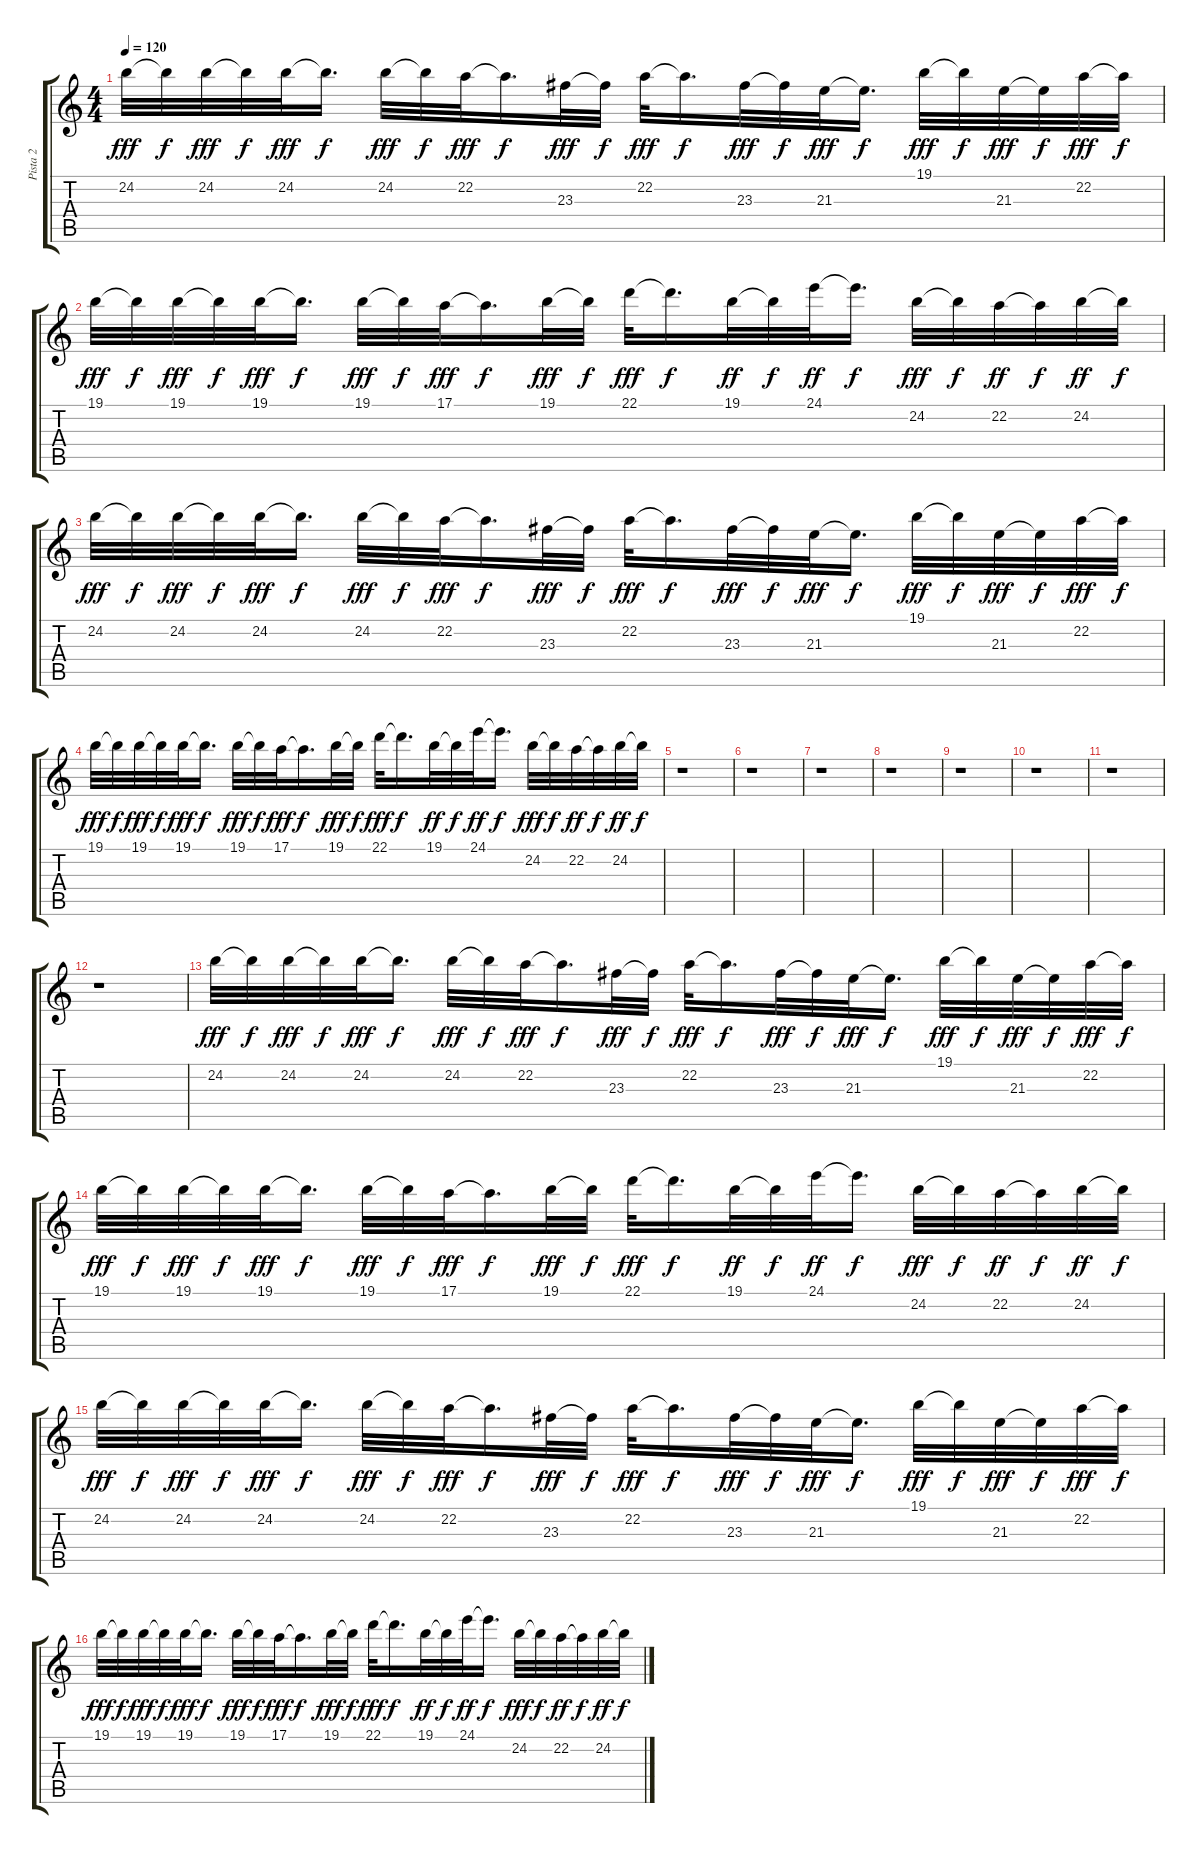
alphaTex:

\track ("Pista 2" "Pista 2") {instrument lead8bassandlead}
\staff {score tabs}
\tuning (E4 B3 G3 D3 A2 E2) {hide}
\ts (4 4)
\tempo 120
\clef g2
\ks c
24.2.32{dy fff} 24.2{t}.32{dy f} 24.2.32{dy fff} 24.2{t}.32{dy f} 24.2.32{dy fff} 24.2{t}.16{d dy f} 24.2.32{dy fff} 24.2{t}.32{dy f} 22.2.32{dy fff} 22.2{t}.16{d dy f} 23.3.32{dy fff} 23.3{t}.32{dy f} 22.2.32{dy fff} 22.2{t}.16{d dy f} 23.3.32{dy fff} 23.3{t}.32{dy f} 21.3.32{dy fff} 21.3{t}.16{d dy f} 19.1.32{dy fff} 19.1{t}.32{dy f} 21.3.32{dy fff} 21.3{t}.32{dy f} 22.2.32{dy fff} 22.2{t}.32{dy f} |
19.1.32{dy fff} 19.1{t}.32{dy f} 19.1.32{dy fff} 19.1{t}.32{dy f} 19.1.32{dy fff} 19.1{t}.16{d dy f} 19.1.32{dy fff} 19.1{t}.32{dy f} 17.1.32{dy fff} 17.1{t}.16{d dy f} 19.1.32{dy fff} 19.1{t}.32{dy f} 22.1.32{dy fff} 22.1{t}.16{d dy f} 19.1.32{dy ff} 19.1{t}.32{dy f} 24.1.32{dy ff} 24.1{t}.16{d dy f} 24.2.32{dy fff} 24.2{t}.32{dy f} 22.2.32{dy ff} 22.2{t}.32{dy f} 24.2.32{dy ff} 24.2{t}.32{dy f} |
24.2.32{dy fff} 24.2{t}.32{dy f} 24.2.32{dy fff} 24.2{t}.32{dy f} 24.2.32{dy fff} 24.2{t}.16{d dy f} 24.2.32{dy fff} 24.2{t}.32{dy f} 22.2.32{dy fff} 22.2{t}.16{d dy f} 23.3.32{dy fff} 23.3{t}.32{dy f} 22.2.32{dy fff} 22.2{t}.16{d dy f} 23.3.32{dy fff} 23.3{t}.32{dy f} 21.3.32{dy fff} 21.3{t}.16{d dy f} 19.1.32{dy fff} 19.1{t}.32{dy f} 21.3.32{dy fff} 21.3{t}.32{dy f} 22.2.32{dy fff} 22.2{t}.32{dy f} |
19.1.32{dy fff} 19.1{t}.32{dy f} 19.1.32{dy fff} 19.1{t}.32{dy f} 19.1.32{dy fff} 19.1{t}.16{d dy f} 19.1.32{dy fff} 19.1{t}.32{dy f} 17.1.32{dy fff} 17.1{t}.16{d dy f} 19.1.32{dy fff} 19.1{t}.32{dy f} 22.1.32{dy fff} 22.1{t}.16{d dy f} 19.1.32{dy ff} 19.1{t}.32{dy f} 24.1.32{dy ff} 24.1{t}.16{d dy f} 24.2.32{dy fff} 24.2{t}.32{dy f} 22.2.32{dy ff} 22.2{t}.32{dy f} 24.2.32{dy ff} 24.2{t}.32{dy f} |
r.1 |
r.1 |
r.1 |
r.1 |
r.1 |
r.1 |
r.1 |
r.1 |
24.2.32{dy fff} 24.2{t}.32{dy f} 24.2.32{dy fff} 24.2{t}.32{dy f} 24.2.32{dy fff} 24.2{t}.16{d dy f} 24.2.32{dy fff} 24.2{t}.32{dy f} 22.2.32{dy fff} 22.2{t}.16{d dy f} 23.3.32{dy fff} 23.3{t}.32{dy f} 22.2.32{dy fff} 22.2{t}.16{d dy f} 23.3.32{dy fff} 23.3{t}.32{dy f} 21.3.32{dy fff} 21.3{t}.16{d dy f} 19.1.32{dy fff} 19.1{t}.32{dy f} 21.3.32{dy fff} 21.3{t}.32{dy f} 22.2.32{dy fff} 22.2{t}.32{dy f} |
19.1.32{dy fff} 19.1{t}.32{dy f} 19.1.32{dy fff} 19.1{t}.32{dy f} 19.1.32{dy fff} 19.1{t}.16{d dy f} 19.1.32{dy fff} 19.1{t}.32{dy f} 17.1.32{dy fff} 17.1{t}.16{d dy f} 19.1.32{dy fff} 19.1{t}.32{dy f} 22.1.32{dy fff} 22.1{t}.16{d dy f} 19.1.32{dy ff} 19.1{t}.32{dy f} 24.1.32{dy ff} 24.1{t}.16{d dy f} 24.2.32{dy fff} 24.2{t}.32{dy f} 22.2.32{dy ff} 22.2{t}.32{dy f} 24.2.32{dy ff} 24.2{t}.32{dy f} |
24.2.32{dy fff} 24.2{t}.32{dy f} 24.2.32{dy fff} 24.2{t}.32{dy f} 24.2.32{dy fff} 24.2{t}.16{d dy f} 24.2.32{dy fff} 24.2{t}.32{dy f} 22.2.32{dy fff} 22.2{t}.16{d dy f} 23.3.32{dy fff} 23.3{t}.32{dy f} 22.2.32{dy fff} 22.2{t}.16{d dy f} 23.3.32{dy fff} 23.3{t}.32{dy f} 21.3.32{dy fff} 21.3{t}.16{d dy f} 19.1.32{dy fff} 19.1{t}.32{dy f} 21.3.32{dy fff} 21.3{t}.32{dy f} 22.2.32{dy fff} 22.2{t}.32{dy f} |
19.1.32{dy fff} 19.1{t}.32{dy f} 19.1.32{dy fff} 19.1{t}.32{dy f} 19.1.32{dy fff} 19.1{t}.16{d dy f} 19.1.32{dy fff} 19.1{t}.32{dy f} 17.1.32{dy fff} 17.1{t}.16{d dy f} 19.1.32{dy fff} 19.1{t}.32{dy f} 22.1.32{dy fff} 22.1{t}.16{d dy f} 19.1.32{dy ff} 19.1{t}.32{dy f} 24.1.32{dy ff} 24.1{t}.16{d dy f} 24.2.32{dy fff} 24.2{t}.32{dy f} 22.2.32{dy ff} 22.2{t}.32{dy f} 24.2.32{dy ff} 24.2{t}.32{dy f}
